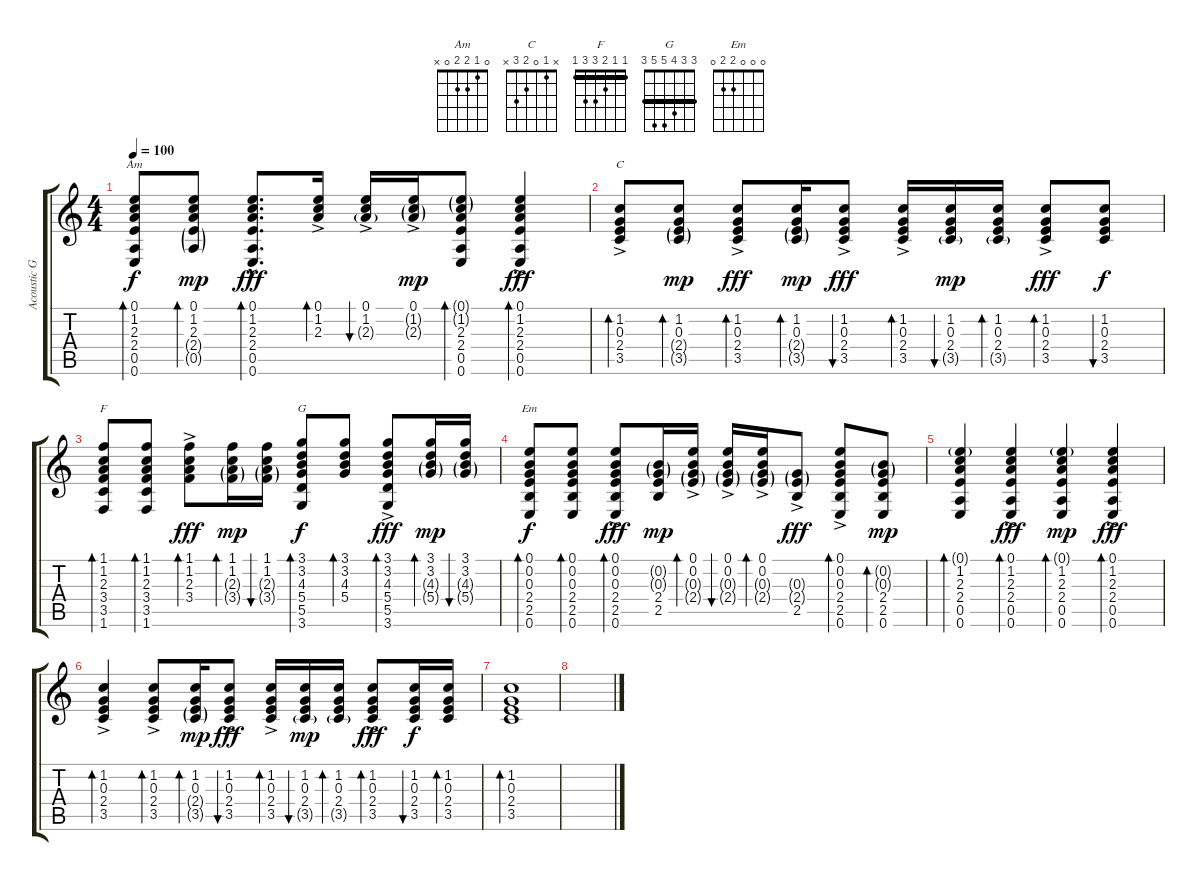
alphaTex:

\track ("Acoustic Guitar" "Acoustic G") {instrument acousticguitarnylon}
\staff {score tabs}
\tuning (E4 B3 G3 D3 A2 E2) {hide}
\chord ("Am" 0 1 2 2 0 x)
\chord ("C" x 1 0 2 3 x)
\chord ("F" 1 1 2 3 3 1) {barre 1}
\chord ("G" 3 3 4 5 5 3) {barre 3}
\chord ("Em" 0 0 0 2 2 0)
\ts (4 4)
\tempo 100
\clef g2
\ks c
(0.1 1.2 2.3 2.4 0.5 0.6).8{bd 60 ch "Am" dy f} (0.1 1.2 2.3 2.4{g} 0.5{g}).8{bd 60 dy mp} (0.1{hac} 1.2{hac} 2.3{hac} 2.4{hac} 0.5{hac} 0.6{hac}).8{d bd 60 dy fff} (0.1{ac} 1.2{ac} 2.3{ac}).16{bd 60} (0.1{ac} 1.2{ac} 2.3{g}).16{bu 60} (0.1{ac} 1.2{g} 2.3{g}).16{dy mp} (0.1{g} 1.2{g} 2.3 2.4 0.5 0.6).8{bd 60} (0.1{ac} 1.2{ac} 2.3{ac} 2.4{ac} 0.5{ac} 0.6{ac}).4{bd 60 dy fff} |
(1.2{ac} 0.3{ac} 2.4{ac} 3.5{ac}).8{bd 60 ch "C"} (1.2 0.3 2.4{g} 3.5{g}).8{bd 60 dy mp} (1.2{ac} 0.3{ac} 2.4{ac} 3.5{ac}).8{bd 60 dy fff} (1.2 0.3 2.4{g} 3.5{g}).16{bd 60 dy mp} (1.2{ac} 0.3{ac} 2.4{ac} 3.5{ac}).8{bu 60 dy fff} (1.2{ac} 0.3{ac} 2.4{ac} 3.5{ac}).16{bd 60} (1.2 0.3 2.4 3.5{g}).16{bu 60 dy mp} (1.2 0.3 2.4 3.5{g}).16{bd 60} (1.2{ac} 0.3{ac} 2.4{ac} 3.5{ac}).8{bd 60 dy fff} (1.2 0.3 2.4 3.5).8{bu 60 dy f} |
(1.1 1.2 2.3 3.4 3.5 1.6).8{bd 60 ch "F"} (1.1 1.2 2.3 3.4 3.5 1.6).8{bd 60} (1.1{ac} 1.2{ac} 2.3{ac} 3.4{ac}).8{bd 60 dy fff} (1.1 1.2 2.3{g} 3.4{g}).16{bd 60 dy mp} (1.1 1.2 2.3{g} 3.4{g}).16{bu 60} (3.1 3.2 4.3 5.4 5.5 3.6).8{bd 60 ch "G" dy f} (3.1 3.2 4.3 5.4).8{bd 60} (3.1{ac} 3.2{ac} 4.3{ac} 5.4{ac} 5.5 3.6).8{bd 60 dy fff} (3.1 3.2 4.3{g} 5.4{g}).16{bd 60 dy mp} (3.1 3.2 4.3{g} 5.4{g}).16{bu 60} |
(0.1 0.2 0.3 2.4 2.5 0.6).8{bd 60 ch "Em" dy f} (0.1 0.2 0.3 2.4 2.5 0.6).8{bd 60} (0.1{ac} 0.2{ac} 0.3{ac} 2.4{ac} 2.5{ac} 0.6{ac}).8{bd 60 dy fff} (0.2{g} 0.3{g} 2.4 2.5).16{dy mp} (0.1{ac} 0.2{ac} 0.3{g} 2.4{g}).16{bd 60} (0.1{ac} 0.2{ac} 0.3{g} 2.4{g}).16{bu 60} (0.1{ac} 0.2{ac} 0.3{g} 2.4{g}).16{bd 60} (0.3{g} 2.4{g} 2.5{ac}).8{dy fff} (0.1{ac} 0.2{ac} 0.3{ac} 2.4{ac} 2.5{ac} 0.6{ac}).8{bd 60} (0.2{g} 0.3{g} 2.4 2.5 0.6).8{bd 60 dy mp} |
(0.1{g} 1.2 2.3 2.4 0.5 0.6).4{bd 120} (0.1{ac} 1.2{ac} 2.3{ac} 2.4{ac} 0.5{ac} 0.6{ac}).4{bd 60 dy fff} (0.1{g} 1.2 2.3 2.4 0.5 0.6).4{bd 120 dy mp} (0.1{ac} 1.2{ac} 2.3{ac} 2.4{ac} 0.5{ac} 0.6{ac}).4{bd 60 dy fff} |
(1.2{ac} 0.3{ac} 2.4{ac} 3.5{ac}).4{bd 60} (1.2{ac} 0.3{ac} 2.4{ac} 3.5{ac}).8{bd 60} (1.2 0.3 2.4{g} 3.5{g}).16{bd 60 dy mp} (1.2{ac} 0.3{ac} 2.4{ac} 3.5{ac}).8{bu 60 dy fff} (1.2{ac} 0.3{ac} 2.4{ac} 3.5{ac}).16{bd 60} (1.2 0.3 2.4 3.5{g}).16{bu 60 dy mp} (1.2 0.3 2.4 3.5{g}).16{bd 60} (1.2{ac} 0.3{ac} 2.4{ac} 3.5{ac}).8{bd 60 dy fff} (1.2 0.3 2.4 3.5).16{bu 60 dy f} (1.2 0.3 2.4 3.5).16{bd 120} |
(1.2 0.3 2.4 3.5).1{bd 120} |
\section ("" "")
